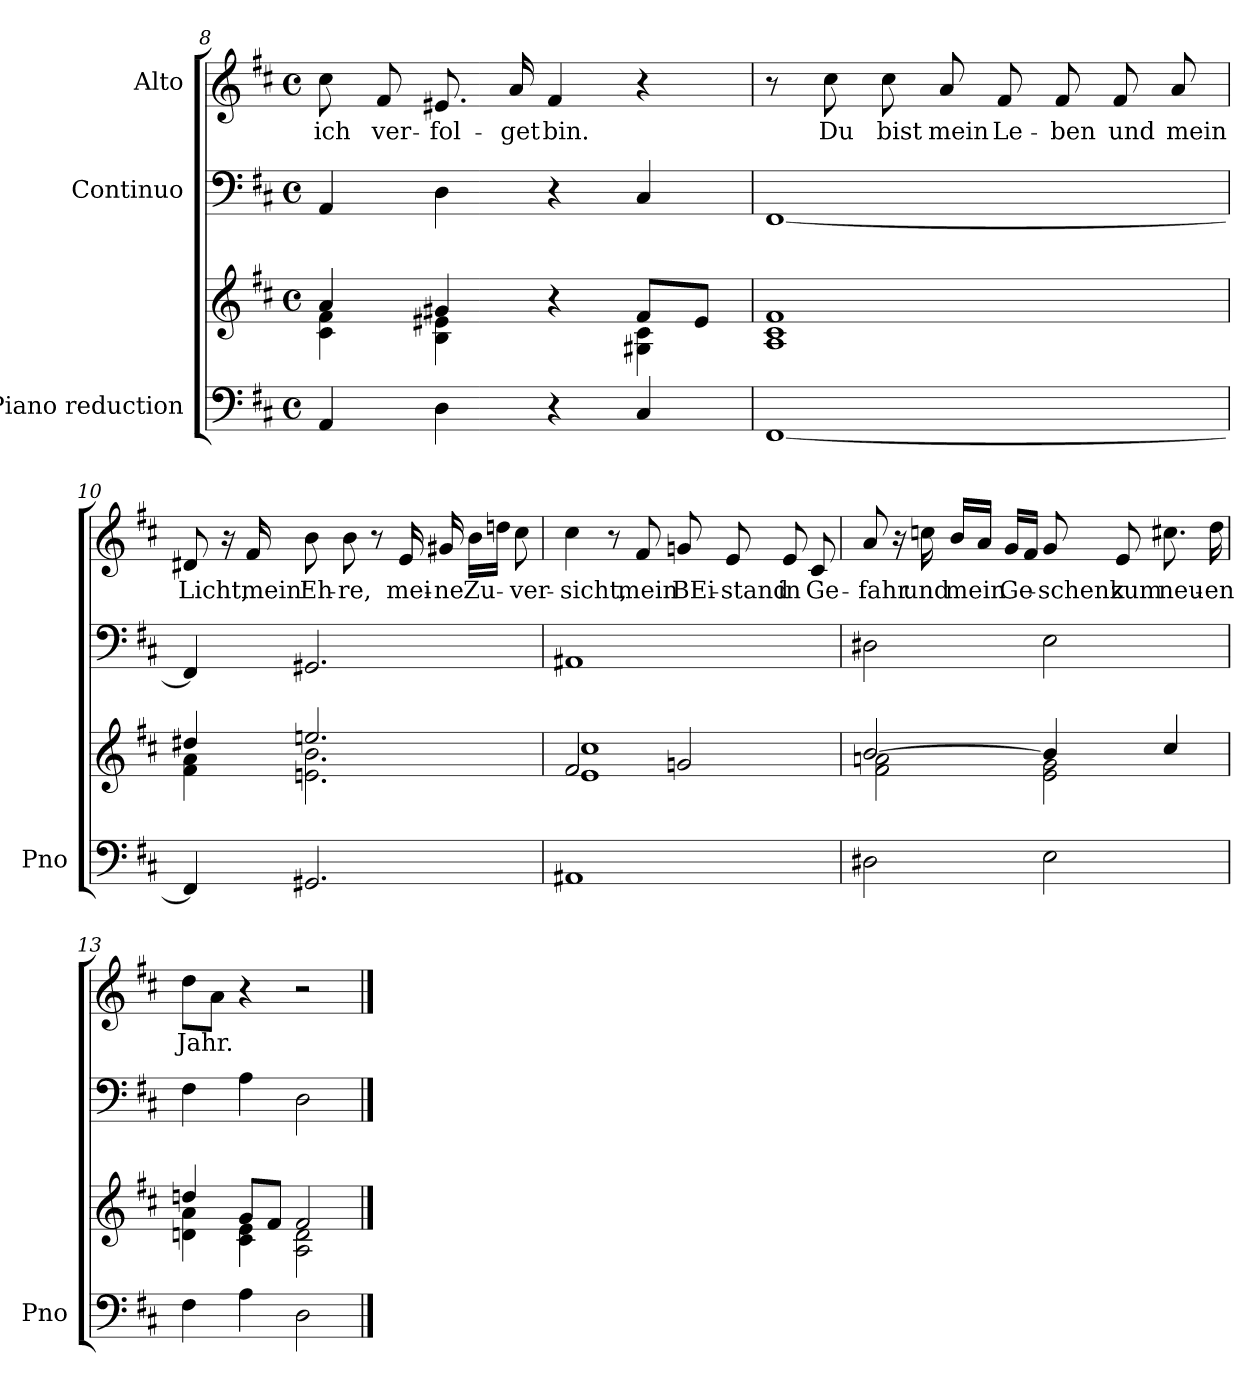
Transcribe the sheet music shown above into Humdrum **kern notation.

**kern	**kern	**kern	**kern	**text
*part3	*part3	*part2	*part1	*part1
*staff4	*staff3	*staff2	*staff1	*staff1
*I"Piano reduction	*	*I"Continuo	*I"Alto	*
*I'Pno	*	*	*	*
*clefF4	*clefG2	*clefF4	*clefG2	*
*k[f#c#]	*k[f#c#]	*k[f#c#]	*k[f#c#]	*
*M4/4	*M4/4	*M4/4	*M4/4	*
*met(c)	*met(c)	*met(c)	*met(c)	*
=8	=8	=8	=8	=8
*	*^	*	*	*
!	!	!	!	!	!LO:LY:b
4AA/	4a/	4c#\ 4f#\	4AA/	8cc#\	ich
!	!	!	!	!	!LO:LY:b
.	.	.	.	8f#/	ver-
!	!	!	!	!	!LO:LY:b
4D\	4g#X/	4B\ 4e#X\	4D\	8.e#X/	-fol-
!	!	!	!	!	!LO:LY:b
.	.	.	.	16a/	-get
!	!	!	!	!	!LO:LY:b
4r	4r	4ryy	4r	4f#/	bin.
4C#/	8f#/L	4G#X\ 4c#\	4C#/	4r	.
.	8e#/J	.	.	.	.
*	*v	*v	*	*	*
!!LO:LB:g=z
=9	=9	=9	=9	=9
[1FF#	1A 1c# 1f#	[1FF#	8r	.
!	!	!	!	!LO:LY:b
.	.	.	8cc#\	Du
!	!	!	!	!LO:LY:b
.	.	.	8cc#\	bist
!	!	!	!	!LO:LY:b
.	.	.	8a/	mein
!	!	!	!	!LO:LY:b
.	.	.	8f#/	Le-
!	!	!	!	!LO:LY:b
.	.	.	8f#/	-ben
!	!	!	!	!LO:LY:b
.	.	.	8f#/	und
!	!	!	!	!LO:LY:b
.	.	.	8a/	mein
=10	=10	=10	=10	=10
*	*^	*	*	*
!	!	!	!	!	!LO:LY:b
4FF#/]	4dd#X/	4f#\ 4a\	4FF#/]	8d#X/	Licht,
.	.	.	.	16r	.
!	!	!	!	!	!LO:LY:b
.	.	.	.	16f#/	mein'
!	!	!	!	!	!LO:LY:b
2.GG#X/	2.een/	2.en\ 2.b\	2.GG#X/	8b\	Eh-
!	!	!	!	!	!LO:LY:b
.	.	.	.	8b\	-re,
.	.	.	.	8r	.
!	!	!	!	!	!LO:LY:b
.	.	.	.	16e/	mei-
!	!	!	!	!	!LO:LY:b
.	.	.	.	16g#X/	-ne
!	!	!	!	!	!LO:LY:b
.	.	.	.	16b\LL	Zu-
.	.	.	.	16ddn\JJ	.
!	!	!	!	!	!LO:LY:b
.	.	.	.	8cc#\	-ver-
=11	=11	=11	=11	=11	=11
!	!	!	!	!	!LO:LY:b
1AA#X	2f#/	1e 1cc#	1AA#X	4cc#\	-sicht,
.	.	.	.	8r	.
!	!	!	!	!	!LO:LY:b
.	.	.	.	8f#/	mein
!	!	!	!	!	!LO:LY:b
.	2gn/	.	.	8gn/	BEi-
!	!	!	!	!	!LO:LY:b
.	.	.	.	8e/	-stand
!	!	!	!	!	!LO:LY:b
.	.	.	.	8e/	in
!	!	!	!	!	!LO:LY:b
.	.	.	.	8c#/	Ge-
=12	=12	=12	=12	=12	=12
!	!	!	!	!	!LO:LY:b
2D#X\	[2b/	2f#\ 2an\	2D#X\	8a/	-fahr
.	.	.	.	16r	.
!	!	!	!	!	!LO:LY:b
.	.	.	.	16ccn\	und
!	!	!	!	!	!LO:LY:b
.	.	.	.	16b/LL	mein
.	.	.	.	16a/JJ	.
!	!	!	!	!	!LO:LY:b
.	.	.	.	16g/LL	Ge-
.	.	.	.	16f#/JJ	.
!	!	!	!	!	!LO:LY:b
2E\	4b/]	2e\ 2g\	2E\	8g/	-schenk
!	!	!	!	!	!LO:LY:b
.	.	.	.	8e/	zum
!	!	!	!	!	!LO:LY:b
.	4cc#/	.	.	8.cc#X\	neu-
!	!	!	!	!	!LO:LY:b
.	.	.	.	16dd\	-en
!!LO:LB:g=z
=13	=13	=13	=13	=13	=13
!	!	!	!	!	!LO:LY:b
4F#\	4ddn/	4dn\ 4a\	4F#\	8dd\L	Jahr.
.	.	.	.	8a\J	.
4A\	8g/L	4c#\ 4e\	4A\	4r	.
.	8f#/J	.	.	.	.
2D\	2f#/	2A\ 2d\	2D\	2r	.
*	*v	*v	*	*	*
==	==	==	==	==
*-	*-	*-	*-	*-
